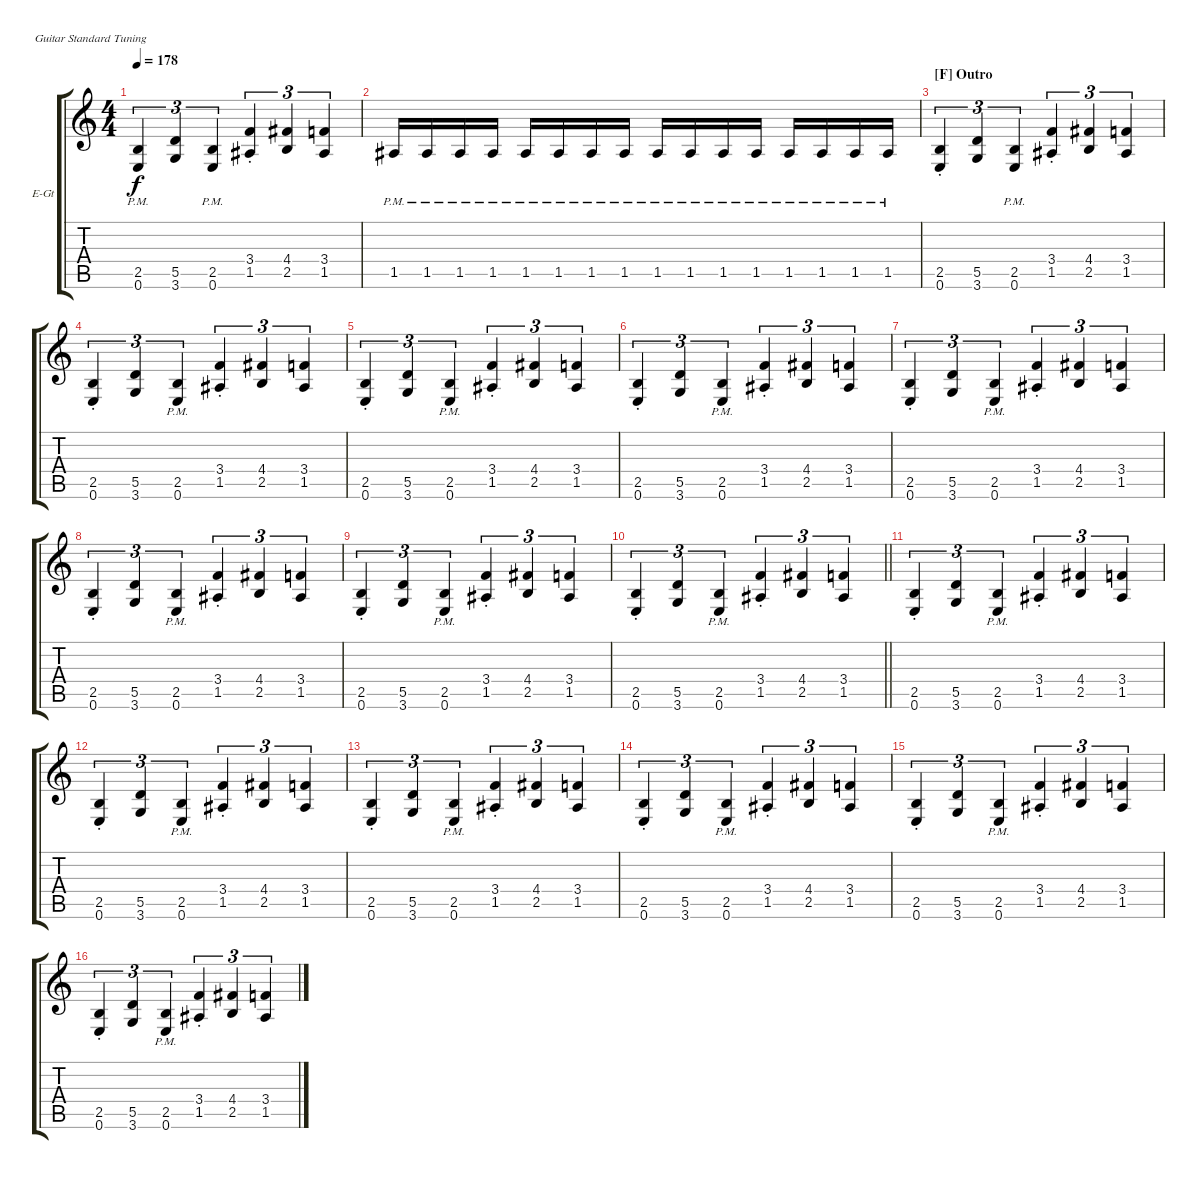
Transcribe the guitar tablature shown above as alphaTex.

\bracketExtendMode groupsimilarinstruments
\firstSystemTrackNameOrientation horizontal
\otherSystemsTrackNameOrientation horizontal
\track ("Rhythm R" "E-Gt") {instrument overdrivenguitar}
\staff {score tabs}
\tuning (E4 B3 G3 D3 A2 E2)
\ts (4 4)
\tempo 178
\clef g2
\scale
1.03909
\ks c
(2.5{pm} 0.6{pm}).4{tu (3 2) dy f} (5.5 3.6).4{tu (3 2)} (0.6{pm} 2.5{pm}).4{tu (3 2)} (3.4{st} 1.5{st}).4{tu (3 2)} (4.4 2.5).4{tu (3 2)} (3.4 1.5).4{tu (3 2)} |
\scale
0.960908 1.5{pm}.16 1.5{pm}.16 1.5{pm}.16 1.5{pm}.16 1.5{pm}.16 1.5{pm}.16 1.5{pm}.16 1.5{pm}.16 1.5{pm}.16 1.5{pm}.16 1.5{pm}.16 1.5{pm}.16 1.5{pm}.16 1.5{pm}.16 1.5{pm}.16 1.5{pm}.16 |
\section ("F" "Outro")
\scale
1.03909 (2.5{st} 0.6).4{tu (3 2)} (5.5 3.6).4{tu (3 2)} (0.6{pm} 2.5{pm}).4{tu (3 2)} (3.4{st} 1.5).4{tu (3 2)} (4.4 2.5).4{tu (3 2)} (3.4 1.5).4{tu (3 2)} |
\scale
0.960908 (2.5{st} 0.6).4{tu (3 2)} (5.5 3.6).4{tu (3 2)} (0.6{pm} 2.5{pm}).4{tu (3 2)} (3.4{st} 1.5).4{tu (3 2)} (4.4 2.5).4{tu (3 2)} (3.4 1.5).4{tu (3 2)} |
\scale
1.03909 (2.5{st} 0.6).4{tu (3 2)} (5.5 3.6).4{tu (3 2)} (0.6{pm} 2.5{pm}).4{tu (3 2)} (3.4{st} 1.5).4{tu (3 2)} (4.4 2.5).4{tu (3 2)} (3.4 1.5).4{tu (3 2)} |
\scale
0.960908 (2.5{st} 0.6).4{tu (3 2)} (5.5 3.6).4{tu (3 2)} (0.6{pm} 2.5{pm}).4{tu (3 2)} (3.4{st} 1.5).4{tu (3 2)} (4.4 2.5).4{tu (3 2)} (3.4 1.5).4{tu (3 2)} |
\scale
1.03909 (2.5{st} 0.6).4{tu (3 2)} (5.5 3.6).4{tu (3 2)} (0.6{pm} 2.5{pm}).4{tu (3 2)} (3.4{st} 1.5).4{tu (3 2)} (4.4 2.5).4{tu (3 2)} (3.4 1.5).4{tu (3 2)} |
\scale
0.960908 (2.5{st} 0.6).4{tu (3 2)} (5.5 3.6).4{tu (3 2)} (0.6{pm} 2.5{pm}).4{tu (3 2)} (3.4{st} 1.5).4{tu (3 2)} (4.4 2.5).4{tu (3 2)} (3.4 1.5).4{tu (3 2)} |
\scale
1.03909 (2.5{st} 0.6).4{tu (3 2)} (5.5 3.6).4{tu (3 2)} (0.6{pm} 2.5{pm}).4{tu (3 2)} (3.4{st} 1.5).4{tu (3 2)} (4.4 2.5).4{tu (3 2)} (3.4 1.5).4{tu (3 2)} |
\scale
0.960908
\barLineRight lightlight
(2.5{st} 0.6).4{tu (3 2)} (5.5 3.6).4{tu (3 2)} (0.6{pm} 2.5{pm}).4{tu (3 2)} (3.4{st} 1.5).4{tu (3 2)} (4.4 2.5).4{tu (3 2)} (3.4 1.5).4{tu (3 2)} |
\scale
1.03909 (2.5{st} 0.6).4{tu (3 2)} (5.5 3.6).4{tu (3 2)} (0.6{pm} 2.5{pm}).4{tu (3 2)} (3.4{st} 1.5).4{tu (3 2)} (4.4 2.5).4{tu (3 2)} (3.4 1.5).4{tu (3 2)} |
\scale
0.960908 (2.5{st} 0.6).4{tu (3 2)} (5.5 3.6).4{tu (3 2)} (0.6{pm} 2.5{pm}).4{tu (3 2)} (3.4{st} 1.5).4{tu (3 2)} (4.4 2.5).4{tu (3 2)} (3.4 1.5).4{tu (3 2)} |
\scale
1.03909 (2.5{st} 0.6).4{tu (3 2)} (5.5 3.6).4{tu (3 2)} (0.6{pm} 2.5{pm}).4{tu (3 2)} (3.4{st} 1.5).4{tu (3 2)} (4.4 2.5).4{tu (3 2)} (3.4 1.5).4{tu (3 2)} |
\scale
0.960908 (2.5{st} 0.6).4{tu (3 2)} (5.5 3.6).4{tu (3 2)} (0.6{pm} 2.5{pm}).4{tu (3 2)} (3.4{st} 1.5).4{tu (3 2)} (4.4 2.5).4{tu (3 2)} (3.4 1.5).4{tu (3 2)} |
\scale
1.03909 (2.5{st} 0.6).4{tu (3 2)} (5.5 3.6).4{tu (3 2)} (0.6{pm} 2.5{pm}).4{tu (3 2)} (3.4{st} 1.5).4{tu (3 2)} (4.4 2.5).4{tu (3 2)} (3.4 1.5).4{tu (3 2)} |
\scale
0.960908 (2.5{st} 0.6).4{tu (3 2)} (5.5 3.6).4{tu (3 2)} (0.6{pm} 2.5{pm}).4{tu (3 2)} (3.4{st} 1.5).4{tu (3 2)} (4.4 2.5).4{tu (3 2)} (3.4 1.5).4{tu (3 2)}
